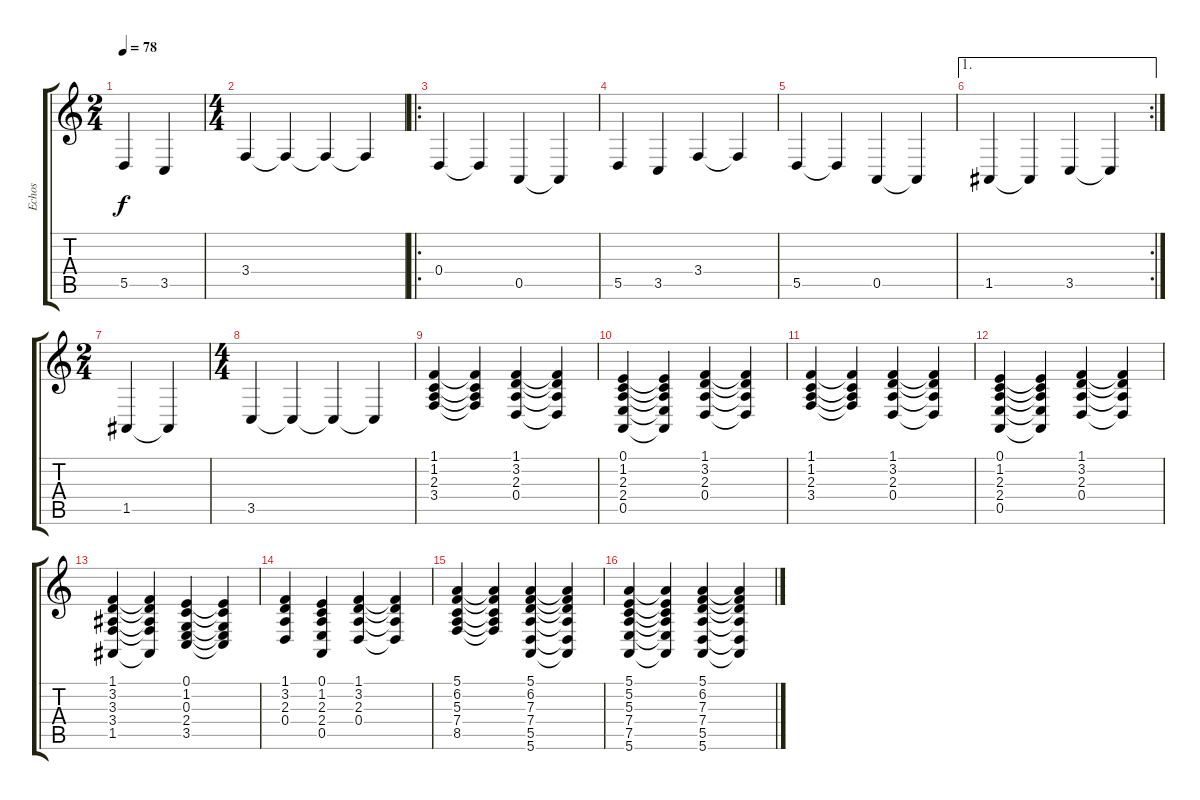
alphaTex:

\track ("Echos" "Echos") {instrument fx7echoes}
\staff {score tabs}
\tuning (E4 B3 G3 D3 A2 E2) {hide}
\ts (2 4)
\tempo 78
\clef g2
\ks c
5.5.4{dy f} 3.5.4 |
\ts (4 4)
3.4.4 3.4{t}.4 3.4{t}.4 3.4{t}.4 |
\ro
0.4.4 0.4{t}.4 0.5.4 0.5{t}.4 |
5.5.4 3.5.4 3.4.4 3.4{t}.4 |
5.5.4 5.5{t}.4 0.5.4 0.5{t}.4 |
\ae 1
\rc 2
1.5.4 1.5{t}.4 3.5.4 3.5{t}.4 |
\ts (2 4)
1.5.4 1.5{t}.4 |
\ts (4 4)
3.5.4 3.5{t}.4 3.5{t}.4 3.5{t}.4 |
(1.1 1.2 2.3 3.4).4 (1.1{t} 1.2{t} 2.3{t} 3.4{t}).4 (1.1 3.2 2.3 0.4).4 (1.1{t} 3.2{t} 2.3{t} 0.4{t}).4 |
(0.1 1.2 2.3 2.4 0.5).4 (0.1{t} 1.2{t} 2.3{t} 2.4{t} 0.5{t}).4 (1.1 3.2 2.3 0.4).4 (1.1{t} 3.2{t} 2.3{t} 0.4{t}).4 |
(1.1 1.2 2.3 3.4).4 (1.1{t} 1.2{t} 2.3{t} 3.4{t}).4 (1.1 3.2 2.3 0.4).4 (1.1{t} 3.2{t} 2.3{t} 0.4{t}).4 |
(0.1 1.2 2.3 2.4 0.5).4 (0.1{t} 1.2{t} 2.3{t} 2.4{t} 0.5{t}).4 (1.1 3.2 2.3 0.4).4 (1.1{t} 3.2{t} 2.3{t} 0.4{t}).4 |
(1.1 3.2 3.3 3.4 1.5).4 (1.1{t} 3.2{t} 3.3{t} 3.4{t} 1.5{t}).4 (0.1 1.2 0.3 2.4 3.5).4 (0.1{t} 1.2{t} 0.3{t} 2.4{t} 3.5{t}).4 |
(1.1 3.2 2.3 0.4).4 (0.1 1.2 2.3 2.4 0.5).4 (1.1 3.2 2.3 0.4).4 (1.1{t} 3.2{t} 2.3{t} 0.4{t}).4 |
(5.1 6.2 5.3 7.4 8.5).4 (5.1{t} 6.2{t} 5.3{t} 7.4{t} 8.5{t}).4 (5.1 6.2 7.3 7.4 5.5 5.6).4 (5.1{t} 6.2{t} 7.3{t} 7.4{t} 5.5{t} 5.6{t}).4 |
(5.1 5.2 5.3 7.4 7.5 5.6).4 (5.1{t} 5.2{t} 5.3{t} 7.4{t} 7.5{t} 5.6{t}).4 (5.1 6.2 7.3 7.4 5.5 5.6).4 (5.1{t} 6.2{t} 7.3{t} 7.4{t} 5.5{t} 5.6{t}).4
